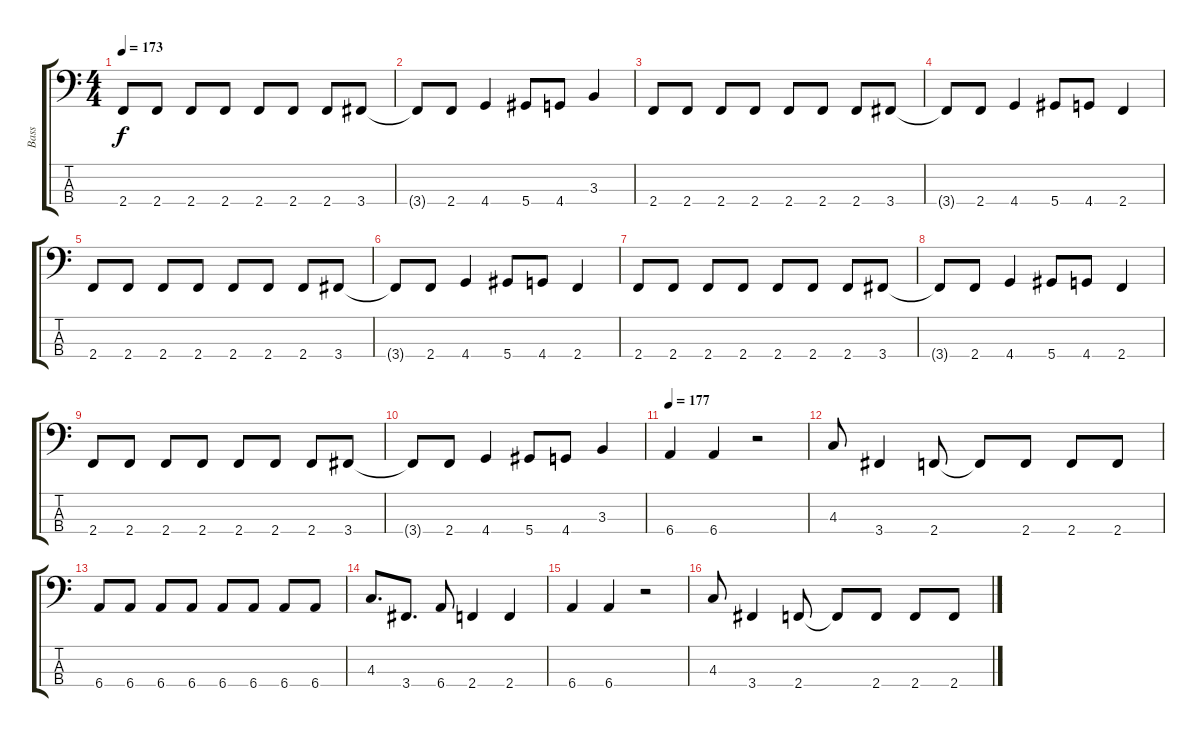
\track ("Bass" "Bass") {instrument electricbasspick}
\staff {score tabs}
\tuning (Gb2 Db2 Ab1 Eb1) {hide}
\ts (4 4)
\tempo 173
\clef f4
\ks c
2.4.8{dy f} 2.4.8 2.4.8 2.4.8 2.4.8 2.4.8 2.4.8 3.4.8 |
3.4{t}.8 2.4.8 4.4.4 5.4.8 4.4.8 3.3.4 |
2.4.8 2.4.8 2.4.8 2.4.8 2.4.8 2.4.8 2.4.8 3.4.8 |
3.4{t}.8 2.4.8 4.4.4 5.4.8 4.4.8 2.4.4 |
2.4.8 2.4.8 2.4.8 2.4.8 2.4.8 2.4.8 2.4.8 3.4.8 |
3.4{t}.8 2.4.8 4.4.4 5.4.8 4.4.8 2.4.4 |
2.4.8 2.4.8 2.4.8 2.4.8 2.4.8 2.4.8 2.4.8 3.4.8 |
3.4{t}.8 2.4.8 4.4.4 5.4.8 4.4.8 2.4.4 |
2.4.8 2.4.8 2.4.8 2.4.8 2.4.8 2.4.8 2.4.8 3.4.8 |
3.4{t}.8 2.4.8 4.4.4 5.4.8 4.4.8 3.3.4 |
\tempo 177
6.4.4 6.4.4 r.2 |
4.3.8 3.4.4 2.4.8 2.4{t}.8 2.4.8 2.4.8 2.4.8 |
6.4.8 6.4.8 6.4.8 6.4.8 6.4.8 6.4.8 6.4.8 6.4.8 |
4.3.8{d} 3.4.8{d} 6.4.8 2.4.4 2.4.4 |
6.4.4 6.4.4 r.2 |
4.3.8 3.4.4 2.4.8 2.4{t}.8 2.4.8 2.4.8 2.4.8
